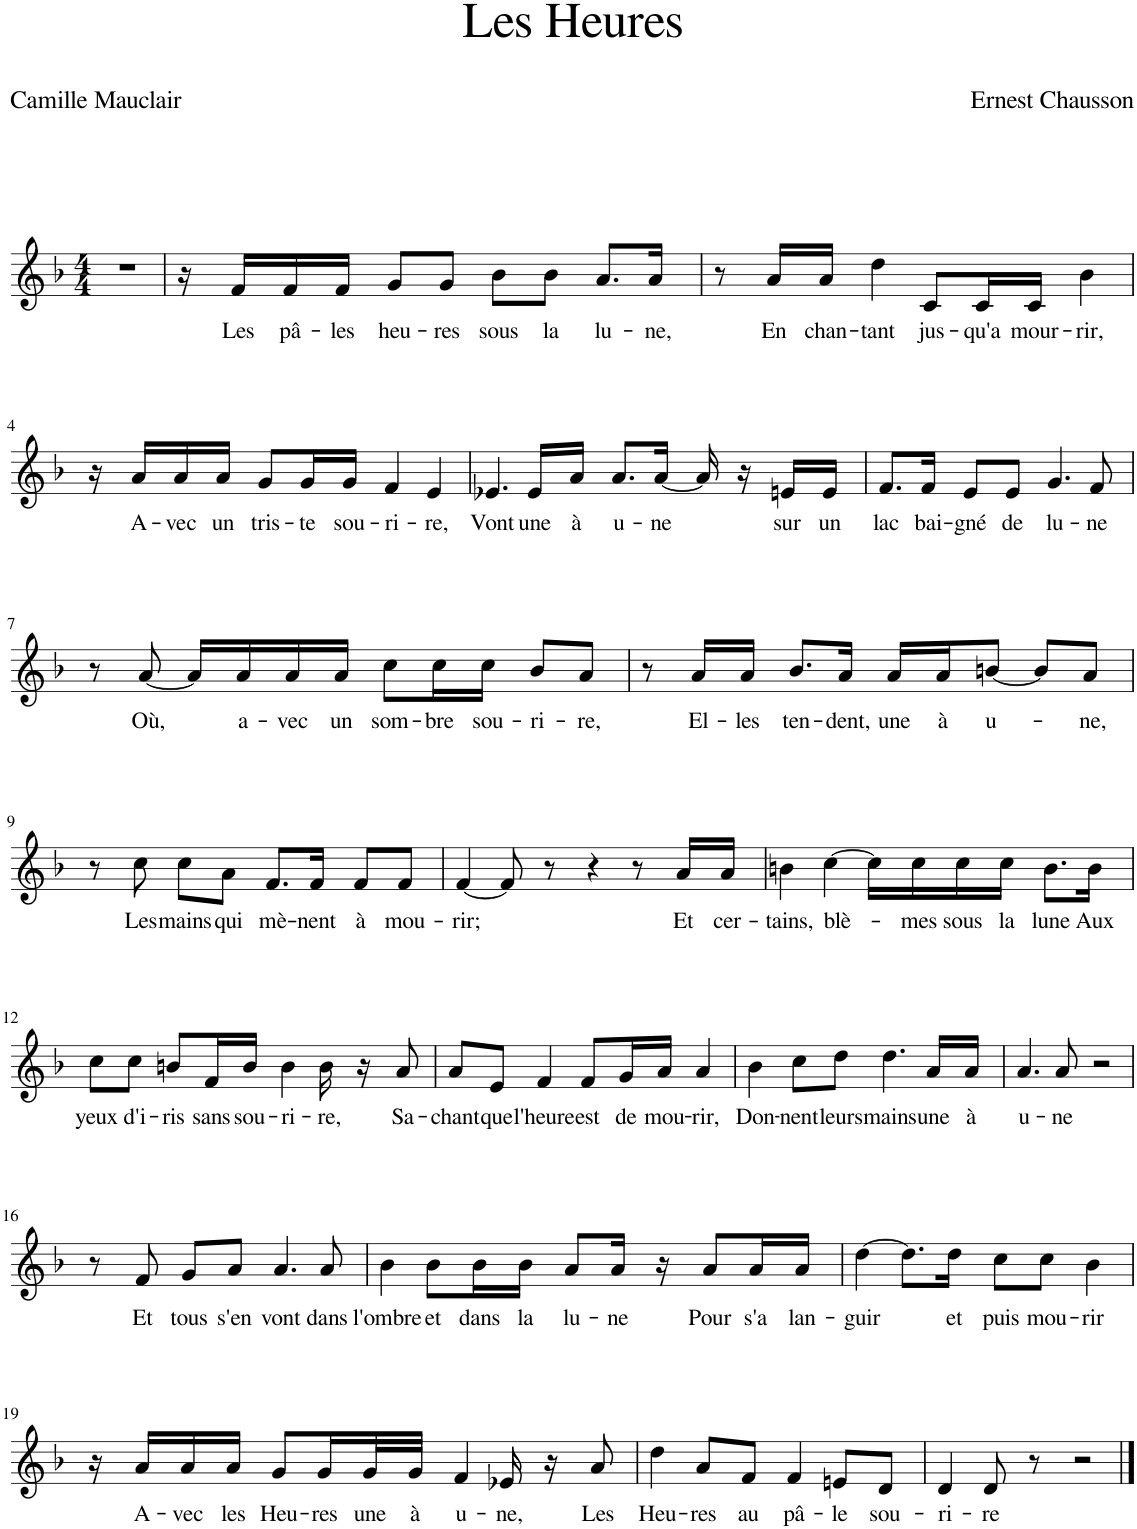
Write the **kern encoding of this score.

**kern	**text
*part1	*part1
*staff1	*staff1
*I"Piano	*
*I'Pno	*
*clefG2	*
*k[b-]	*
*M4/4	*
=1	=1
1r	.
=2	=2
16r	.
!	!LO:LY:b
16f/LL	Les
!	!LO:LY:b
16f/	pâ-
!	!LO:LY:b
16f/JJ	-les
!	!LO:LY:b
8g/L	heu-
!	!LO:LY:b
8g/J	-res
!	!LO:LY:b
8b-\L	sous
!	!LO:LY:b
8b-\J	la
!	!LO:LY:b
8.a/L	lu-
!	!LO:LY:b
16a/Jk	-ne,
=3	=3
8r	.
!	!LO:LY:b
16a/LL	En
!	!LO:LY:b
16a/JJ	chan-
!	!LO:LY:b
4dd\	-tant
!	!LO:LY:b
8c/L	jus-
!	!LO:LY:b
16c/L	-qu'a
!	!LO:LY:b
16c/JJ	mour-
!	!LO:LY:b
4b-\	-rir,
!!LO:LB:g=z
=4	=4
16r	.
!	!LO:LY:b
16a/LL	A-
!	!LO:LY:b
16a/	-vec
!	!LO:LY:b
16a/JJ	un
!	!LO:LY:b
8g/L	tris-
!	!LO:LY:b
16g/L	-te
!	!LO:LY:b
16g/JJ	sou-
!	!LO:LY:b
4f/	-ri-
!	!LO:LY:b
4e/	-re,
=5	=5
!	!LO:LY:b
4.e-X/	Vont
!	!LO:LY:b
16e-/LL	une
!	!LO:LY:b
16a/JJ	à
!	!LO:LY:b
8.a/L	u-
!	!LO:LY:b
[16a/Jk	-ne
16a/]	.
16r	.
!	!LO:LY:b
16en/LL	sur
!	!LO:LY:b
16e/JJ	un
=6	=6
!	!LO:LY:b
8.f/L	lac
!	!LO:LY:b
16f/Jk	bai-
!	!LO:LY:b
8e/L	-gné
!	!LO:LY:b
8e/J	de
!	!LO:LY:b
4.g/	lu-
!	!LO:LY:b
8f/	-ne
!!LO:LB:g=z
=7	=7
8r	.
!	!LO:LY:b
[8a/	Où,
16a/LL]	.
!	!LO:LY:b
16a/	a-
!	!LO:LY:b
16a/	-vec
!	!LO:LY:b
16a/JJ	un
!	!LO:LY:b
8cc\L	som-
!	!LO:LY:b
16cc\L	-bre
!	!LO:LY:b
16cc\JJ	sou-
!	!LO:LY:b
8b-/L	-ri-
!	!LO:LY:b
8a/J	-re,
=8	=8
8r	.
!	!LO:LY:b
16a/LL	El-
!	!LO:LY:b
16a/JJ	-les
!	!LO:LY:b
8.b-/L	ten-
!	!LO:LY:b
16a/Jk	-dent,
!	!LO:LY:b
16a/LL	une
!	!LO:LY:b
16a/J	à
!	!LO:LY:b
[8bn/J	u-
8b/L]	.
!	!LO:LY:b
8a/J	-ne,
!!LO:LB:g=z
=9	=9
8r	.
!	!LO:LY:b
8cc\	Les
!	!LO:LY:b
8cc\L	mains
!	!LO:LY:b
8a\J	qui
!	!LO:LY:b
8.f/L	mè-
!	!LO:LY:b
16f/Jk	-nent
!	!LO:LY:b
8f/L	à
!	!LO:LY:b
8f/J	mou-
=10	=10
!	!LO:LY:b
[4f/	-rir;
8f/]	.
8r	.
4r	.
8r	.
!	!LO:LY:b
16a/LL	Et
!	!LO:LY:b
16a/JJ	cer-
=11	=11
!	!LO:LY:b
4bn\	-tains,
!	!LO:LY:b
[4cc\	blè-
16cc\LL]	.
!	!LO:LY:b
16cc\	-mes
!	!LO:LY:b
16cc\	sous
!	!LO:LY:b
16cc\JJ	la
!	!LO:LY:b
8.b\L	lune
!	!LO:LY:b
16b\Jk	Aux
!!LO:LB:g=z
=12	=12
!	!LO:LY:b
8cc\L	yeux
!	!LO:LY:b
8cc\J	d'i-
!	!LO:LY:b
8bn/L	-ris
!	!LO:LY:b
16f/L	sans
!	!LO:LY:b
16b/JJ	sou-
!	!LO:LY:b
4b\	-ri-
!	!LO:LY:b
16b\	-re,
16r	.
!	!LO:LY:b
8a/	Sa-
=13	=13
!	!LO:LY:b
8a/L	-chant
!	!LO:LY:b
8e/J	que
!	!LO:LY:b
4f/	l'heure
!	!LO:LY:b
8f/L	est
!	!LO:LY:b
16g/L	de
!	!LO:LY:b
16a/JJ	mou-
!	!LO:LY:b
4a/	-rir,
=14	=14
!	!LO:LY:b
4b-\	Don-
!	!LO:LY:b
8cc\L	-nent
!	!LO:LY:b
8dd\J	leurs
!	!LO:LY:b
4.dd\	mains
!	!LO:LY:b
16a/LL	une
!	!LO:LY:b
16a/JJ	à
=15	=15
!	!LO:LY:b
4.a/	u-
!	!LO:LY:b
8a/	-ne
2r	.
!!LO:LB:g=z
=16	=16
8r	.
!	!LO:LY:b
8f/	Et
!	!LO:LY:b
8g/L	tous
!	!LO:LY:b
8a/J	s'en
!	!LO:LY:b
4.a/	vont
!	!LO:LY:b
8a/	dans
=17	=17
!	!LO:LY:b
4b-\	l'ombre
!	!LO:LY:b
8b-\L	et
!	!LO:LY:b
16b-\L	dans
!	!LO:LY:b
16b-\JJ	la
!	!LO:LY:b
8a/L	lu-
!	!LO:LY:b
16a/Jk	-ne
16r	.
!	!LO:LY:b
8a/L	Pour
!	!LO:LY:b
16a/L	s'a
!	!LO:LY:b
16a/JJ	lan-
=18	=18
!	!LO:LY:b
[4dd\	-guir
8.dd\L]	.
!	!LO:LY:b
16dd\Jk	et
!	!LO:LY:b
8cc\L	puis
!	!LO:LY:b
8cc\J	mou-
!	!LO:LY:b
4b-\	-rir
!!LO:LB:g=z
=19	=19
16r	.
!	!LO:LY:b
16a/LL	A-
!	!LO:LY:b
16a/	-vec
!	!LO:LY:b
16a/JJ	les
!	!LO:LY:b
8g/L	Heu-
!	!LO:LY:b
16g/L	-res
!	!LO:LY:b
32g/L	une
!	!LO:LY:b
32g/JJJ	à
!	!LO:LY:b
4f/	u-
!	!LO:LY:b
16e-X/	-ne,
16r	.
!	!LO:LY:b
8a/	Les
=20	=20
!	!LO:LY:b
4dd\	Heu-
!	!LO:LY:b
8a/L	-res
!	!LO:LY:b
8f/J	au
!	!LO:LY:b
4f/	pâ-
!	!LO:LY:b
8en/L	-le
!	!LO:LY:b
8d/J	sou-
=21	=21
!	!LO:LY:b
4d/	-ri-
!	!LO:LY:b
8d/	-re
8r	.
2r	.
==	==
*-	*-
